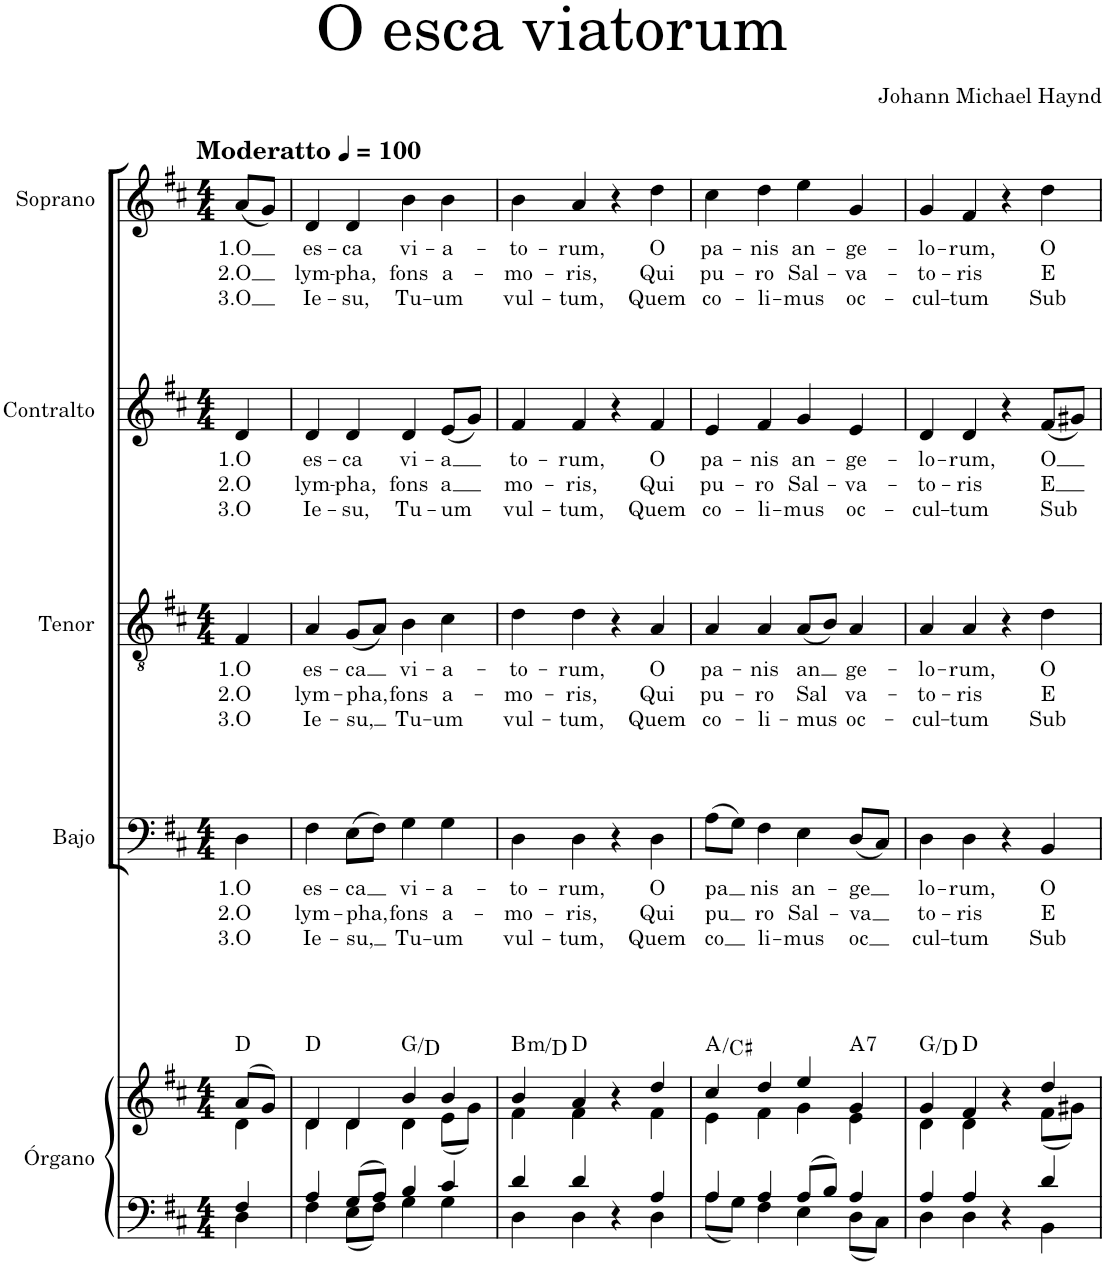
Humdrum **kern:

**kern	**kern	**text	**text	**text	**harte	**kern	**text	**text	**text	**kern	**text	**text	**text	**kern	**text	**text	**text	**kern	**text	**text	**text
*part5	*part5	*part5	*part5	*part5	*part5	*part4	*part4	*part4	*part4	*part3	*part3	*part3	*part3	*part2	*part2	*part2	*part2	*part1	*part1	*part1	*part1
*staff6	*staff5	*staff5	*staff5	*staff5	*	*staff4	*staff4	*staff4	*staff4	*staff3	*staff3	*staff3	*staff3	*staff2	*staff2	*staff2	*staff2	*staff1	*staff1	*staff1	*staff1
*I"Órgano	*	*	*	*	*	*I"Bajo	*	*	*	*I"Tenor	*	*	*	*I"Contralto	*	*	*	*I"Soprano	*	*	*
*	*	*	*	*	*	*I'B.	*	*	*	*I'T.	*	*	*	*I'C.	*	*	*	*I'S.	*	*	*
*clefF4	*clefG2	*	*	*	*	*clefF4	*	*	*	*clefGv2	*	*	*	*clefG2	*	*	*	*clefG2	*	*	*
*k[f#c#]	*k[f#c#]	*	*	*	*	*k[f#c#]	*	*	*	*k[f#c#]	*	*	*	*k[f#c#]	*	*	*	*k[f#c#]	*	*	*
*M4/4	*M4/4	*	*	*	*	*M4/4	*	*	*	*M4/4	*	*	*	*M4/4	*	*	*	*M4/4	*	*	*
*MM100	*MM100	*	*	*	*	*MM100	*	*	*	*MM100	*	*	*	*MM100	*	*	*	*MM100	*	*	*
=	=	=	=	=	=	=	=	=	=	=	=	=	=	=	=	=	=	=	=	=	=
*^	*	*	*	*	*	*	*	*	*	*	*	*	*	*	*	*	*	*	*	*	*
!	!	!	!	!	!	!	!	!	!	!	!	!	!	!	!	!	!	!	!LO:TX:a:B:t=Moderatto	!	!	!
!	!	!	!LO:LY:b	!LO:LY:b	!LO:LY:b	!	!	!LO:LY:b	!LO:LY:b	!LO:LY:b	!	!LO:LY:b	!LO:LY:b	!LO:LY:b	!	!LO:LY:b	!LO:LY:b	!LO:LY:b	!	!LO:LY:b	!LO:LY:b	!LO:LY:b
*	*	*^	*	*	*	*	*	*	*	*	*	*	*	*	*	*	*	*	*	*	*	*
4F#/	4D\	(8a/L	4d\	1.O	2.O	3.O	D:maj	4D\	1.O	2.O	3.O	4F#/	1.O	2.O	3.O	4d/	1.O	2.O	3.O	(8a/L	1.O	2.O	3.O
.	.	8g/J)	.	.	.	.	.	.	.	.	.	.	.	.	.	.	.	.	.	8g/J)	.	.	.
=1	=1	=1	=1	=1	=1	=1	=1	=1	=1	=1	=1	=1	=1	=1	=1	=1	=1	=1	=1	=1	=1	=1	=1
!	!	!	!	!LO:LY:b	!LO:LY:b	!LO:LY:b	!	!	!LO:LY:b	!LO:LY:b	!LO:LY:b	!	!LO:LY:b	!LO:LY:b	!LO:LY:b	!	!LO:LY:b	!LO:LY:b	!LO:LY:b	!	!LO:LY:b	!LO:LY:b	!LO:LY:b
4A/	4F#\	4d/	4d\	es-	lym-	Ie-	D:maj	4F#\	es-	lym-	Ie-	4A/	es-	lym-	Ie-	4d/	es-	lym-	Ie-	4d/	es-	lym-	Ie-
!	!	!	!	!LO:LY:b	!LO:LY:b	!LO:LY:b	!	!	!LO:LY:b	!LO:LY:b	!LO:LY:b	!	!LO:LY:b	!LO:LY:b	!LO:LY:b	!	!LO:LY:b	!LO:LY:b	!LO:LY:b	!	!LO:LY:b	!LO:LY:b	!LO:LY:b
8G/L	8E\L	4d/	4d\	-ca	-pha,	-su,	.	(8E\L	-ca	-pha,	-su,	(8G/L	-ca	-pha,	-su,	4d/	-ca	-pha,	-su,	4d/	-ca	-pha,	-su,
8A/J	8F#\J	.	.	.	.	.	.	8F#\J)	.	.	.	8A/J)	.	.	.	.	.	.	.	.	.	.	.
!	!	!	!	!LO:LY:b	!LO:LY:b	!LO:LY:b	!	!	!LO:LY:b	!LO:LY:b	!LO:LY:b	!	!LO:LY:b	!LO:LY:b	!LO:LY:b	!	!LO:LY:b	!LO:LY:b	!LO:LY:b	!	!LO:LY:b	!LO:LY:b	!LO:LY:b
4B/	4G\	4b/	4d\	vi-	fons	Tu-	G:maj/5	4G\	vi-	fons	Tu-	4B\	vi-	fons	Tu-	4d/	vi-	fons	Tu-	4b\	vi-	fons	Tu-
!	!	!	!	!LO:LY:b	!LO:LY:b	!LO:LY:b	!	!	!LO:LY:b	!LO:LY:b	!LO:LY:b	!	!LO:LY:b	!LO:LY:b	!LO:LY:b	!	!LO:LY:b	!LO:LY:b	!LO:LY:b	!	!LO:LY:b	!LO:LY:b	!LO:LY:b
4c#/	4G\	4b/	(8e\L	-a-	a-	-um	.	4G\	-a-	a-	-um	4c#\	-a-	a-	-um	(8e/L	-a	a	-um	4b\	-a-	a-	-um
.	.	.	8g\J)	.	.	.	.	.	.	.	.	.	.	.	.	8g/J)	.	.	.	.	.	.	.
=2	=2	=2	=2	=2	=2	=2	=2	=2	=2	=2	=2	=2	=2	=2	=2	=2	=2	=2	=2	=2	=2	=2	=2
!	!	!	!	!LO:LY:b	!LO:LY:b	!LO:LY:b	!LO:H:kt=m	!	!LO:LY:b	!LO:LY:b	!LO:LY:b	!	!LO:LY:b	!LO:LY:b	!LO:LY:b	!	!LO:LY:b	!LO:LY:b	!LO:LY:b	!	!LO:LY:b	!LO:LY:b	!LO:LY:b
4d/	4D\	4b/	4f#\	-to-	-mo-	vul-	B:min/b3	4D\	-to-	-mo-	vul-	4d\	-to-	-mo-	vul-	4f#/	-to-	-mo-	vul-	4b\	-to-	-mo-	vul-
!	!	!	!	!LO:LY:b	!LO:LY:b	!LO:LY:b	!	!	!LO:LY:b	!LO:LY:b	!LO:LY:b	!	!LO:LY:b	!LO:LY:b	!LO:LY:b	!	!LO:LY:b	!LO:LY:b	!LO:LY:b	!	!LO:LY:b	!LO:LY:b	!LO:LY:b
4d/	4D\	4a/	4f#\	-rum,	-ris,	-tum,	D:maj	4D\	-rum,	-ris,	-tum,	4d\	-rum,	-ris,	-tum,	4f#/	-rum,	-ris,	-tum,	4a/	-rum,	-ris,	-tum,
4r	4ryy	4r	4ryy	.	.	.	.	4r	.	.	.	4r	.	.	.	4r	.	.	.	4r	.	.	.
!	!	!	!	!LO:LY:b	!LO:LY:b	!LO:LY:b	!	!	!LO:LY:b	!LO:LY:b	!LO:LY:b	!	!LO:LY:b	!LO:LY:b	!LO:LY:b	!	!LO:LY:b	!LO:LY:b	!LO:LY:b	!	!LO:LY:b	!LO:LY:b	!LO:LY:b
4A/	4D\	4dd/	4f#\	O	Qui	Quem	.	4D\	O	Qui	Quem	4A/	O	Qui	Quem	4f#/	O	Qui	Quem	4dd\	O	Qui	Quem
=3	=3	=3	=3	=3	=3	=3	=3	=3	=3	=3	=3	=3	=3	=3	=3	=3	=3	=3	=3	=3	=3	=3	=3
!	!	!	!	!LO:LY:b	!LO:LY:b	!LO:LY:b	!	!	!LO:LY:b	!LO:LY:b	!LO:LY:b	!	!LO:LY:b	!LO:LY:b	!LO:LY:b	!	!LO:LY:b	!LO:LY:b	!LO:LY:b	!	!LO:LY:b	!LO:LY:b	!LO:LY:b
4A/	8A\L	4cc#/	4e\	pa-	pu-	co-	A:maj/3	(8A\L	pa	pu	co	4A/	pa-	pu-	co-	4e/	pa-	pu-	co-	4cc#\	pa-	pu-	co-
.	8G\J	.	.	.	.	.	.	8G\J)	.	.	.	.	.	.	.	.	.	.	.	.	.	.	.
!	!	!	!	!LO:LY:b	!LO:LY:b	!LO:LY:b	!	!	!LO:LY:b	!LO:LY:b	!LO:LY:b	!	!LO:LY:b	!LO:LY:b	!LO:LY:b	!	!LO:LY:b	!LO:LY:b	!LO:LY:b	!	!LO:LY:b	!LO:LY:b	!LO:LY:b
4A/	4F#\	4dd/	4f#\	-nis	-ro	-li-	.	4F#\	-nis	-ro	-li-	4A/	-nis	-ro	-li-	4f#/	-nis	-ro	-li-	4dd\	-nis	-ro	-li-
!	!	!	!	!LO:LY:b	!LO:LY:b	!LO:LY:b	!	!	!LO:LY:b	!LO:LY:b	!LO:LY:b	!	!LO:LY:b	!LO:LY:b	!LO:LY:b	!	!LO:LY:b	!LO:LY:b	!LO:LY:b	!	!LO:LY:b	!LO:LY:b	!LO:LY:b
8A/L	4E\	4ee/	4g\	an-	Sal-	-mus	.	4E\	an-	Sal-	-mus	(8A/L	an	Sal	-mus	4g/	an-	Sal-	-mus	4ee\	an-	Sal-	-mus
8B/J	.	.	.	.	.	.	.	.	.	.	.	8B/J)	.	.	.	.	.	.	.	.	.	.	.
!	!	!	!	!LO:LY:b	!LO:LY:b	!LO:LY:b	!LO:H:kt=7	!	!LO:LY:b	!LO:LY:b	!LO:LY:b	!	!LO:LY:b	!LO:LY:b	!LO:LY:b	!	!LO:LY:b	!LO:LY:b	!LO:LY:b	!	!LO:LY:b	!LO:LY:b	!LO:LY:b
4A/	8D\L	4g/	4e\	-ge-	-va-	oc-	A:7	(8D/L	-ge	-va	oc	4A/	-ge-	-va-	oc-	4e/	-ge-	-va-	oc-	4g/	-ge-	-va-	oc-
.	8C#\J	.	.	.	.	.	.	8C#/J)	.	.	.	.	.	.	.	.	.	.	.	.	.	.	.
=4	=4	=4	=4	=4	=4	=4	=4	=4	=4	=4	=4	=4	=4	=4	=4	=4	=4	=4	=4	=4	=4	=4	=4
!	!	!	!	!LO:LY:b	!LO:LY:b	!LO:LY:b	!	!	!LO:LY:b	!LO:LY:b	!LO:LY:b	!	!LO:LY:b	!LO:LY:b	!LO:LY:b	!	!LO:LY:b	!LO:LY:b	!LO:LY:b	!	!LO:LY:b	!LO:LY:b	!LO:LY:b
4A/	4D\	4g/	4d\	-lo-	-to-	-cul-	G:maj/5	4D\	-lo-	-to-	-cul-	4A/	-lo-	-to-	-cul-	4d/	-lo-	-to-	-cul-	4g/	-lo-	-to-	-cul-
!	!	!	!	!LO:LY:b	!LO:LY:b	!LO:LY:b	!	!	!LO:LY:b	!LO:LY:b	!LO:LY:b	!	!LO:LY:b	!LO:LY:b	!LO:LY:b	!	!LO:LY:b	!LO:LY:b	!LO:LY:b	!	!LO:LY:b	!LO:LY:b	!LO:LY:b
4A/	4D\	4f#/	4d\	-rum,	-ris	-tum	D:maj	4D\	-rum,	-ris	-tum	4A/	-rum,	-ris	-tum	4d/	-rum,	-ris	-tum	4f#/	-rum,	-ris	-tum
4r	4ryy	4r	4ryy	.	.	.	.	4r	.	.	.	4r	.	.	.	4r	.	.	.	4r	.	.	.
!	!	!	!	!LO:LY:b	!LO:LY:b	!LO:LY:b	!	!	!LO:LY:b	!LO:LY:b	!LO:LY:b	!	!LO:LY:b	!LO:LY:b	!LO:LY:b	!	!LO:LY:b	!LO:LY:b	!LO:LY:b	!	!LO:LY:b	!LO:LY:b	!LO:LY:b
4d/	4BB\	4dd/	(8f#\L	O	E	Sub	.	4BB/	O	E	Sub	4d\	O	E	Sub	(8f#/L	O	E	Sub	4dd\	O	E	Sub
.	.	.	8g#X\J)	.	.	.	.	.	.	.	.	.	.	.	.	8g#X/J)	.	.	.	.	.	.	.
*v	*v	*	*	*	*	*	*	*	*	*	*	*	*	*	*	*	*	*	*	*	*	*	*
*	*v	*v	*	*	*	*	*	*	*	*	*	*	*	*	*	*	*	*	*	*	*	*
=	=	=	=	=	=	=	=	=	=	=	=	=	=	=	=	=	=	=	=	=	=
*-	*-	*-	*-	*-	*-	*-	*-	*-	*-	*-	*-	*-	*-	*-	*-	*-	*-	*-	*-	*-	*-
